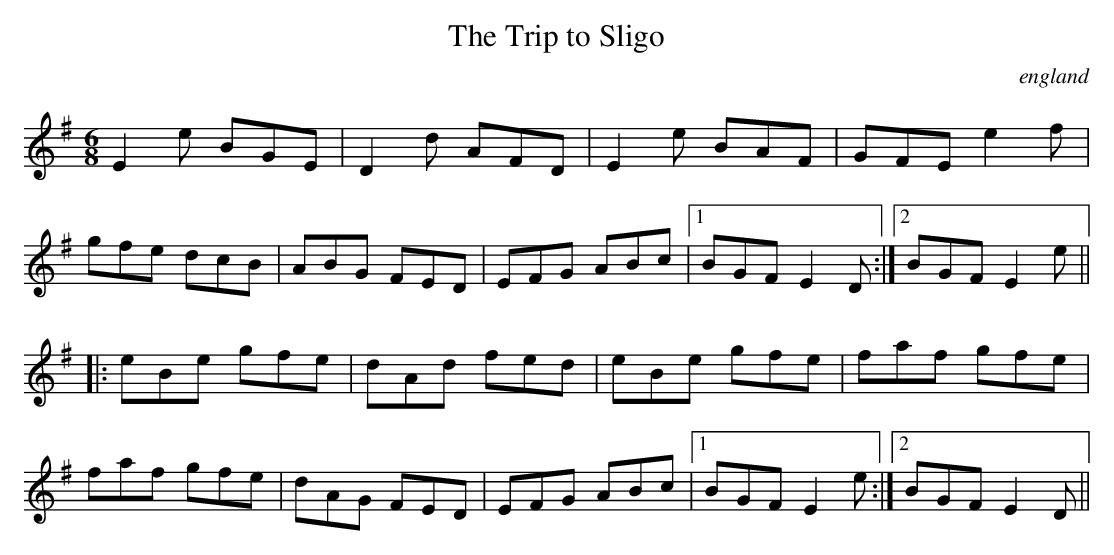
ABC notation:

X:1
T:Trip to Sligo, The
O:england
M:6/8
L:1/8
K:Em
E2e BGE|D2d AFD|E2e BAF|GFE e2f|
gfe dcB|ABG FED|EFG ABc|1 BGF E2D:|2 BGF E2e||
|:eBe gfe|dAd fed|eBe gfe|faf gfe|
faf gfe|dAG FED|EFG ABc|1 BGF E2e:|2 BGF E2D||
